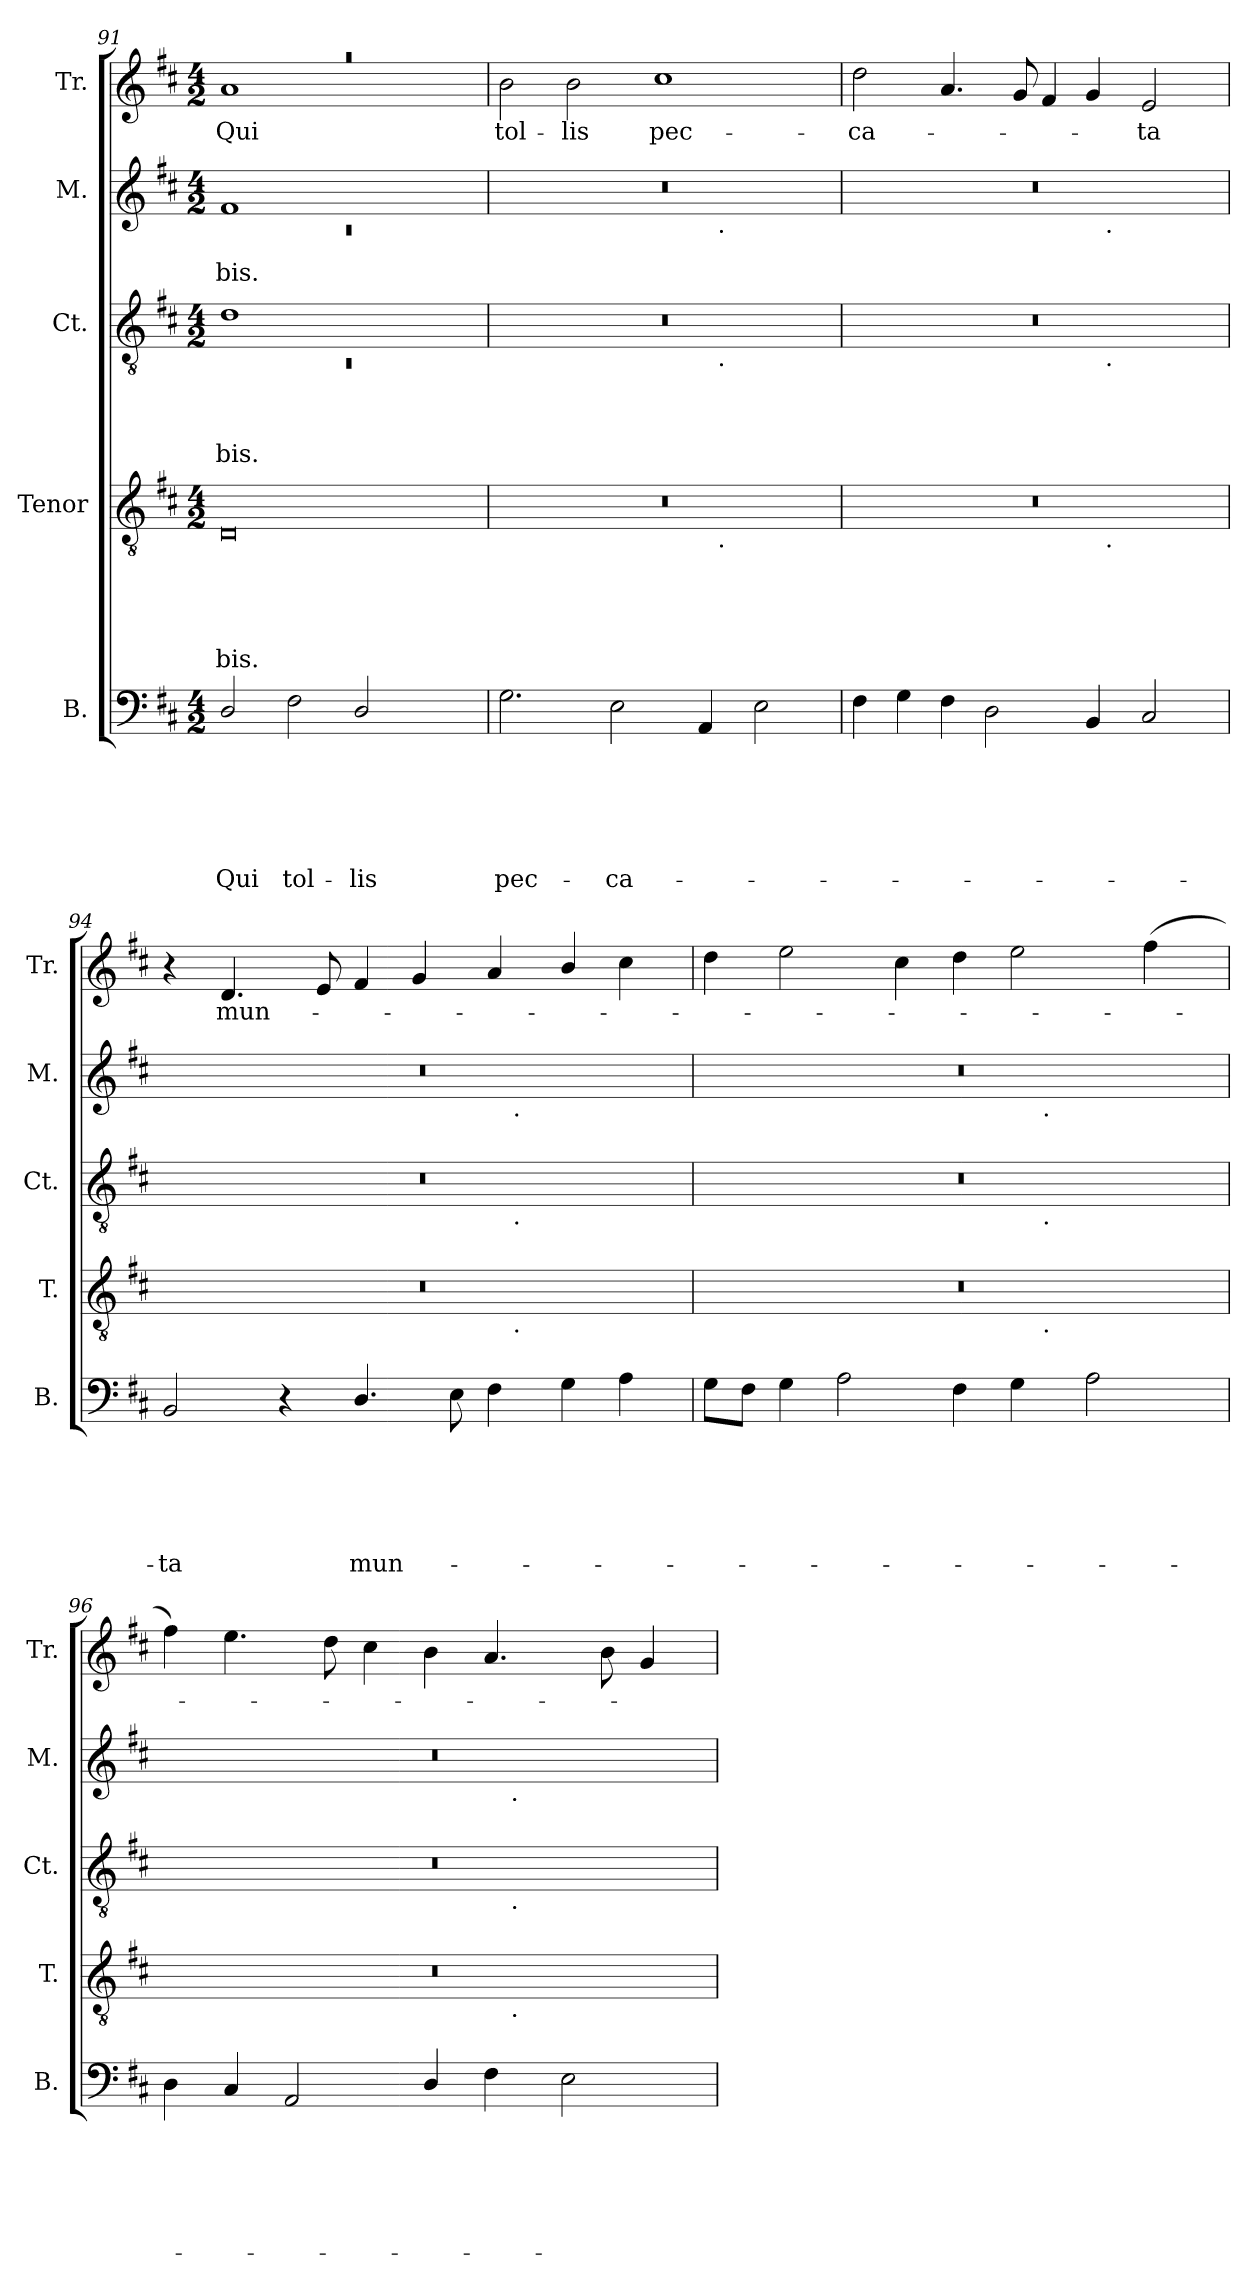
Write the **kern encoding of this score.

**kern	**text	**text	**text	**text	**text	**text	**kern	**text	**text	**text	**text	**text	**kern	**text	**text	**text	**text	**kern	**text	**text	**kern	**text
*part5	*part5	*part5	*part5	*part5	*part5	*part5	*part4	*part4	*part4	*part4	*part4	*part4	*part3	*part3	*part3	*part3	*part3	*part2	*part2	*part2	*part1	*part1
*staff5	*staff5	*staff5	*staff5	*staff5	*staff5	*staff5	*staff4	*staff4	*staff4	*staff4	*staff4	*staff4	*staff3	*staff3	*staff3	*staff3	*staff3	*staff2	*staff2	*staff2	*staff1	*staff1
*I"B.	*	*	*	*	*	*	*I"Tenor	*	*	*	*	*	*I"Ct.	*	*	*	*	*I"M.	*	*	*I"Tr.	*
*I'B.	*	*	*	*	*	*	*I'T.	*	*	*	*	*	*I'Ct.	*	*	*	*	*I'M.	*	*	*I'Tr.	*
*clefF4	*	*	*	*	*	*	*clefGv2	*	*	*	*	*	*clefGv2	*	*	*	*	*clefG2	*	*	*clefG2	*
*k[f#c#]	*	*	*	*	*	*	*k[f#c#]	*	*	*	*	*	*k[f#c#]	*	*	*	*	*k[f#c#]	*	*	*k[f#c#]	*
*D:	*	*	*	*	*	*	*D:	*	*	*	*	*	*D:	*	*	*	*	*D:	*	*	*D:	*
*M4/2	*	*	*	*	*	*	*M4/2	*	*	*	*	*	*M4/2	*	*	*	*	*M4/2	*	*	*M4/2	*
=91	=91	=91	=91	=91	=91	=91	=91	=91	=91	=91	=91	=91	=91	=91	=91	=91	=91	=91	=91	=91	=91	=91
*	*	*	*	*	*	*	*	*	*	*	*	*	*^	*	*	*	*	*^	*	*	*	*
!	!	!	!	!	!	!LO:LY:b	!	!	!	!	!	!LO:LY:b	!	!LO:N:vis=1	!	!	!	!LO:LY:b	!	!LO:N:vis=1	!	!LO:LY:b	!LO:N:vis=1	!LO:LY:b
*	*	*	*	*	*	*	*	*	*	*	*	*	*	*	*	*	*	*	*	*	*	*	*^	*
2D/	.	.	.	.	.	Qui	0D	.	.	.	.	-bis.	1d	0rC	.	.	.	-bis.	1f#	0rc	.	-bis.	0raa	1a	Qui
!	!	!	!	!	!	!LO:LY:b	!	!	!	!	!	!	!	!	!	!	!	!	!	!	!	!	!	!	!
2F#\	.	.	.	.	.	tol-	.	.	.	.	.	.	.	.	.	.	.	.	.	.	.	.	.	.	.
!	!	!	!	!	!	!LO:LY:b	!	!	!	!	!	!	!	!	!	!	!	!	!	!	!	!	!	!	!
2D/	.	.	.	.	.	-lis	.	.	.	.	.	.	1ryy	.	.	.	.	.	1ryy	.	.	.	.	1ryy	.
2ryy	.	.	.	.	.	.	.	.	.	.	.	.	.	.	.	.	.	.	.	.	.	.	.	.	.
*	*	*	*	*	*	*	*	*	*	*	*	*	*	*	*	*	*	*	*	*	*	*	*v	*v	*
=92	=92	=92	=92	=92	=92	=92	=92	=92	=92	=92	=92	=92	=92	=92	=92	=92	=92	=92	=92	=92	=92	=92	=92	=92
!	!	!	!	!	!	!LO:LY:b	!	!	!	!	!	!	!	!	!	!	!	!	!	!	!	!	!	!LO:LY:b
*	*	*	*	*	*	*	*^	*	*	*	*	*	*	*	*	*	*	*	*	*	*	*	*	*
2.G\	.	.	.	.	.	pec-	0r	1ryy	.	.	.	.	.	0r	1ryy	.	.	.	.	0r	1ryy	.	.	2b\	tol-
!	!	!	!	!	!	!	!	!	!	!	!	!	!	!	!	!	!	!	!	!	!	!	!	!	!LO:LY:b
.	.	.	.	.	.	.	.	.	.	.	.	.	.	.	.	.	.	.	.	.	.	.	.	2b\	-lis
!	!	!	!	!	!	!LO:LY:b	!	!	!	!	!	!	!	!	!	!	!	!	!	!	!	!	!	!	!
2E\	.	.	.	.	.	-ca-	.	.	.	.	.	.	.	.	.	.	.	.	.	.	.	.	.	.	.
!	!	!	!	!	!	!	!	!	!	!	!	!	!	!	!	!	!	!	!	!	!	!	!	!	!LO:LY:b
.	.	.	.	.	.	.	.	4ryy	.	.	.	.	.	.	4ryy	.	.	.	.	.	4ryy	.	.	1cc#	pec-
4AA/	.	.	.	.	.	.	.	16ryy	.	.	.	.	.	.	16ryy	.	.	.	.	.	16ryy	.	.	.	.
!	!	!	!	!	!	!	!	!	!	!	!	!	!	!	!	!	!	!	!	!	!LO:TX:b:t=.	!	!	!	!
!	!	!	!	!	!	!	!	!	!	!	!	!	!	!	!LO:TX:b:t=.	!	!	!	!	!	!	!	!	!	!
!	!	!	!	!	!	!	!	!LO:TX:b:t=.	!	!	!	!	!	!	!	!	!	!	!	!	!	!	!	!	!
.	.	.	.	.	.	.	.	2ryy	.	.	.	.	.	.	2ryy	.	.	.	.	.	2ryy	.	.	.	.
2E\	.	.	.	.	.	.	.	.	.	.	.	.	.	.	.	.	.	.	.	.	.	.	.	.	.
.	.	.	.	.	.	.	.	8.ryy	.	.	.	.	.	.	8.ryy	.	.	.	.	.	8.ryy	.	.	.	.
=93	=93	=93	=93	=93	=93	=93	=93	=93	=93	=93	=93	=93	=93	=93	=93	=93	=93	=93	=93	=93	=93	=93	=93	=93	=93
!	!	!	!	!	!	!	!	!	!	!	!	!	!	!	!	!	!	!	!	!	!	!	!	!	!LO:LY:b
4F#\	.	.	.	.	.	.	0r	1ryy	.	.	.	.	.	0r	1ryy	.	.	.	.	0r	1ryy	.	.	2dd\	-ca-
4G\	.	.	.	.	.	.	.	.	.	.	.	.	.	.	.	.	.	.	.	.	.	.	.	.	.
4F#\	.	.	.	.	.	.	.	.	.	.	.	.	.	.	.	.	.	.	.	.	.	.	.	4.a/	.
2D\	.	.	.	.	.	.	.	.	.	.	.	.	.	.	.	.	.	.	.	.	.	.	.	.	.
.	.	.	.	.	.	.	.	.	.	.	.	.	.	.	.	.	.	.	.	.	.	.	.	8g/	.
.	.	.	.	.	.	.	.	4ryy	.	.	.	.	.	.	4ryy	.	.	.	.	.	4ryy	.	.	4f#/	.
4BB/	.	.	.	.	.	.	.	16ryy	.	.	.	.	.	.	16ryy	.	.	.	.	.	16ryy	.	.	4g/	.
!	!	!	!	!	!	!	!	!	!	!	!	!	!	!	!	!	!	!	!	!	!LO:TX:b:t=.	!	!	!	!
!	!	!	!	!	!	!	!	!	!	!	!	!	!	!	!LO:TX:b:t=.	!	!	!	!	!	!	!	!	!	!
!	!	!	!	!	!	!	!	!LO:TX:b:t=.	!	!	!	!	!	!	!	!	!	!	!	!	!	!	!	!	!
.	.	.	.	.	.	.	.	2ryy	.	.	.	.	.	.	2ryy	.	.	.	.	.	2ryy	.	.	.	.
!	!	!	!	!	!	!	!	!	!	!	!	!	!	!	!	!	!	!	!	!	!	!	!	!	!LO:LY:b
2C#/	.	.	.	.	.	.	.	.	.	.	.	.	.	.	.	.	.	.	.	.	.	.	.	2e/	-ta
.	.	.	.	.	.	.	.	8.ryy	.	.	.	.	.	.	8.ryy	.	.	.	.	.	8.ryy	.	.	.	.
=94	=94	=94	=94	=94	=94	=94	=94	=94	=94	=94	=94	=94	=94	=94	=94	=94	=94	=94	=94	=94	=94	=94	=94	=94	=94
!	!	!	!	!	!	!LO:LY:b	!	!	!	!	!	!	!	!	!	!	!	!	!	!	!	!	!	!	!
2BB/	.	.	.	.	.	-ta	0r	1ryy	.	.	.	.	.	0r	1ryy	.	.	.	.	0r	1ryy	.	.	4r	.
!	!	!	!	!	!	!	!	!	!	!	!	!	!	!	!	!	!	!	!	!	!	!	!	!	!LO:LY:b
.	.	.	.	.	.	.	.	.	.	.	.	.	.	.	.	.	.	.	.	.	.	.	.	4.d/	mun-
4r	.	.	.	.	.	.	.	.	.	.	.	.	.	.	.	.	.	.	.	.	.	.	.	.	.
.	.	.	.	.	.	.	.	.	.	.	.	.	.	.	.	.	.	.	.	.	.	.	.	8e/	.
!	!	!	!	!	!	!LO:LY:b	!	!	!	!	!	!	!	!	!	!	!	!	!	!	!	!	!	!	!
4.D/	.	.	.	.	.	mun-	.	.	.	.	.	.	.	.	.	.	.	.	.	.	.	.	.	4f#/	.
.	.	.	.	.	.	.	.	4ryy	.	.	.	.	.	.	4ryy	.	.	.	.	.	4ryy	.	.	4g/	.
8E\	.	.	.	.	.	.	.	.	.	.	.	.	.	.	.	.	.	.	.	.	.	.	.	.	.
4F#\	.	.	.	.	.	.	.	16ryy	.	.	.	.	.	.	16ryy	.	.	.	.	.	16ryy	.	.	4a/	.
!	!	!	!	!	!	!	!	!	!	!	!	!	!	!	!	!	!	!	!	!	!LO:TX:b:t=.	!	!	!	!
!	!	!	!	!	!	!	!	!	!	!	!	!	!	!	!LO:TX:b:t=.	!	!	!	!	!	!	!	!	!	!
!	!	!	!	!	!	!	!	!LO:TX:b:t=.	!	!	!	!	!	!	!	!	!	!	!	!	!	!	!	!	!
.	.	.	.	.	.	.	.	2ryy	.	.	.	.	.	.	2ryy	.	.	.	.	.	2ryy	.	.	.	.
4G\	.	.	.	.	.	.	.	.	.	.	.	.	.	.	.	.	.	.	.	.	.	.	.	4b/	.
4A\	.	.	.	.	.	.	.	.	.	.	.	.	.	.	.	.	.	.	.	.	.	.	.	4cc#\	.
.	.	.	.	.	.	.	.	8.ryy	.	.	.	.	.	.	8.ryy	.	.	.	.	.	8.ryy	.	.	.	.
!!LO:PB:g=z
=95	=95	=95	=95	=95	=95	=95	=95	=95	=95	=95	=95	=95	=95	=95	=95	=95	=95	=95	=95	=95	=95	=95	=95	=95	=95
8G\L	.	.	.	.	.	.	0r	1ryy	.	.	.	.	.	0r	1ryy	.	.	.	.	0r	1ryy	.	.	4dd\	.
8F#\J	.	.	.	.	.	.	.	.	.	.	.	.	.	.	.	.	.	.	.	.	.	.	.	.	.
4G\	.	.	.	.	.	.	.	.	.	.	.	.	.	.	.	.	.	.	.	.	.	.	.	2ee\	.
2A\	.	.	.	.	.	.	.	.	.	.	.	.	.	.	.	.	.	.	.	.	.	.	.	.	.
.	.	.	.	.	.	.	.	.	.	.	.	.	.	.	.	.	.	.	.	.	.	.	.	4cc#\	.
4F#\	.	.	.	.	.	.	.	4ryy	.	.	.	.	.	.	4ryy	.	.	.	.	.	4ryy	.	.	4dd\	.
4G\	.	.	.	.	.	.	.	16.ryy	.	.	.	.	.	.	16.ryy	.	.	.	.	.	16.ryy	.	.	2ee\	.
!	!	!	!	!	!	!	!	!	!	!	!	!	!	!	!	!	!	!	!	!	!LO:TX:b:t=.	!	!	!	!
!	!	!	!	!	!	!	!	!	!	!	!	!	!	!	!LO:TX:b:t=.	!	!	!	!	!	!	!	!	!	!
!	!	!	!	!	!	!	!	!LO:TX:b:t=.	!	!	!	!	!	!	!	!	!	!	!	!	!	!	!	!	!
.	.	.	.	.	.	.	.	2ryy	.	.	.	.	.	.	2ryy	.	.	.	.	.	2ryy	.	.	.	.
2A\	.	.	.	.	.	.	.	.	.	.	.	.	.	.	.	.	.	.	.	.	.	.	.	.	.
.	.	.	.	.	.	.	.	.	.	.	.	.	.	.	.	.	.	.	.	.	.	.	.	(>4ff#\	.
.	.	.	.	.	.	.	.	8ryy	.	.	.	.	.	.	8ryy	.	.	.	.	.	8ryy	.	.	.	.
.	.	.	.	.	.	.	.	32ryy	.	.	.	.	.	.	32ryy	.	.	.	.	.	32ryy	.	.	.	.
=96	=96	=96	=96	=96	=96	=96	=96	=96	=96	=96	=96	=96	=96	=96	=96	=96	=96	=96	=96	=96	=96	=96	=96	=96	=96
4D\	.	.	.	.	.	.	0r	1ryy	.	.	.	.	.	0r	1ryy	.	.	.	.	0r	1ryy	.	.	4ff#\)	.
4C#/	.	.	.	.	.	.	.	.	.	.	.	.	.	.	.	.	.	.	.	.	.	.	.	4.ee\	.
2AA/	.	.	.	.	.	.	.	.	.	.	.	.	.	.	.	.	.	.	.	.	.	.	.	.	.
.	.	.	.	.	.	.	.	.	.	.	.	.	.	.	.	.	.	.	.	.	.	.	.	8dd\	.
.	.	.	.	.	.	.	.	.	.	.	.	.	.	.	.	.	.	.	.	.	.	.	.	4cc#\	.
4D/	.	.	.	.	.	.	.	4ryy	.	.	.	.	.	.	4ryy	.	.	.	.	.	4ryy	.	.	4b\	.
4F#\	.	.	.	.	.	.	.	16ryy	.	.	.	.	.	.	16ryy	.	.	.	.	.	16ryy	.	.	4.a/	.
!	!	!	!	!	!	!	!	!	!	!	!	!	!	!	!	!	!	!	!	!	!LO:TX:b:t=.	!	!	!	!
!	!	!	!	!	!	!	!	!	!	!	!	!	!	!	!LO:TX:b:t=.	!	!	!	!	!	!	!	!	!	!
!	!	!	!	!	!	!	!	!LO:TX:b:t=.	!	!	!	!	!	!	!	!	!	!	!	!	!	!	!	!	!
.	.	.	.	.	.	.	.	2ryy	.	.	.	.	.	.	2ryy	.	.	.	.	.	2ryy	.	.	.	.
2E\	.	.	.	.	.	.	.	.	.	.	.	.	.	.	.	.	.	.	.	.	.	.	.	.	.
.	.	.	.	.	.	.	.	.	.	.	.	.	.	.	.	.	.	.	.	.	.	.	.	8b\	.
.	.	.	.	.	.	.	.	.	.	.	.	.	.	.	.	.	.	.	.	.	.	.	.	4g/	.
.	.	.	.	.	.	.	.	8.ryy	.	.	.	.	.	.	8.ryy	.	.	.	.	.	8.ryy	.	.	.	.
*	*	*	*	*	*	*	*v	*v	*	*	*	*	*	*	*	*	*	*	*	*v	*v	*	*	*	*
*	*	*	*	*	*	*	*	*	*	*	*	*	*v	*v	*	*	*	*	*	*	*	*	*
=	=	=	=	=	=	=	=	=	=	=	=	=	=	=	=	=	=	=	=	=	=	=
*-	*-	*-	*-	*-	*-	*-	*-	*-	*-	*-	*-	*-	*-	*-	*-	*-	*-	*-	*-	*-	*-	*-
